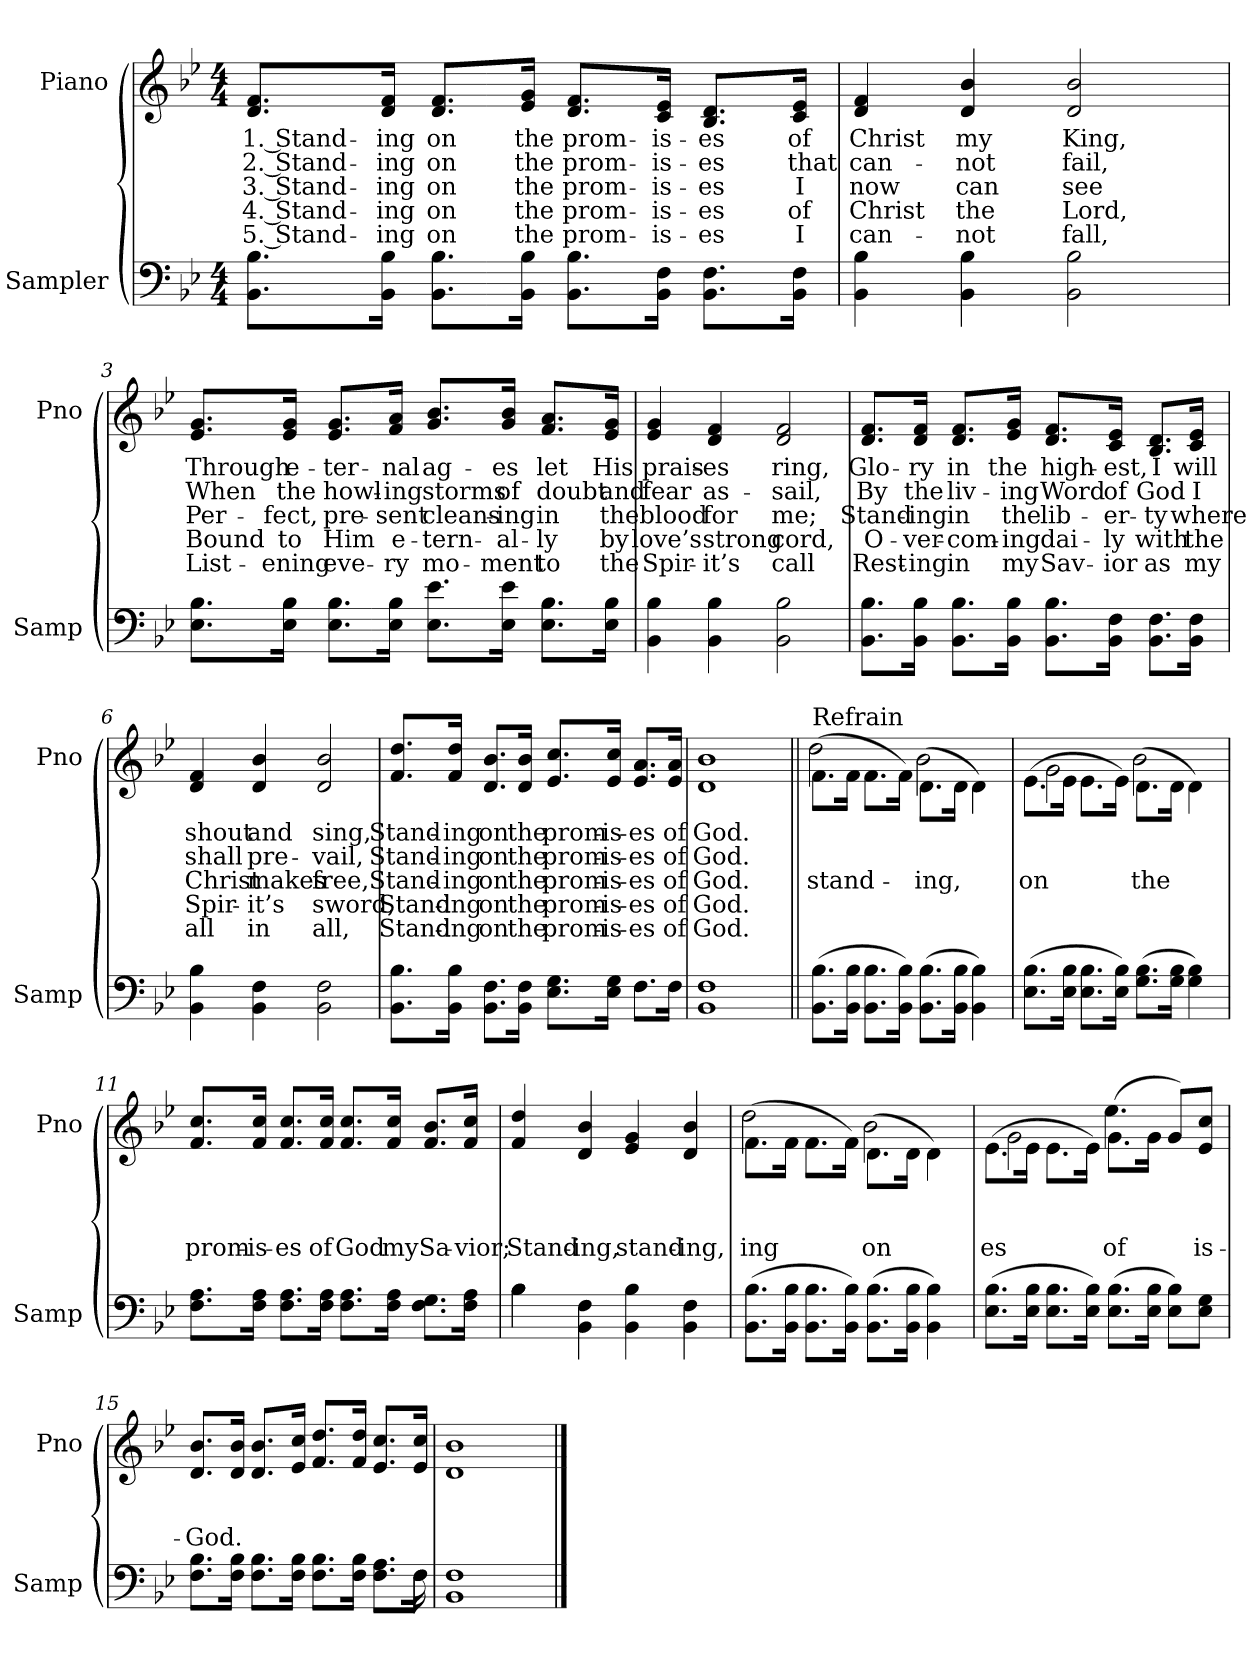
**kern	**kern	**text	**text	**text	**text	**text
*part2	*part1	*part1	*part1	*part1	*part1	*part1
*staff2	*staff1	*staff1	*staff1	*staff1	*staff1	*staff1
*I"Sampler	*I"Piano	*	*	*	*	*
*I'Samp	*I'Pno	*	*	*	*	*
*clefF4	*clefG2	*	*	*	*	*
*k[b-e-]	*k[b-e-]	*	*	*	*	*
*B-:	*B-:	*	*	*	*	*
*M4/4	*M4/4	*	*	*	*	*
=1	=1	=1	=1	=1	=1	=1
8.BB-\ 8.B-\L	8.d/ 8.f/L	1. Stand-	2. Stand-	3. Stand-	4. Stand-	5. Stand-
16BB-\ 16B-\Jk	16d/ 16f/Jk	-ing	-ing	-ing	-ing	-ing
8.BB-\ 8.B-\L	8.d/ 8.f/L	on	on	on	on	on
16BB-\ 16B-\Jk	16e-/ 16g/Jk	the	the	the	the	the
8.BB-\ 8.B-\L	8.d/ 8.f/L	prom-	prom-	prom-	prom-	prom-
16BB-\ 16F\Jk	16c/ 16e-/Jk	-is-	-is-	-is-	-is-	-is-
8.BB-\ 8.F\L	8.B-/ 8.d/L	-es	-es	-es	-es	-es
16BB-\ 16F\Jk	16c/ 16e-/Jk	of	that	I	of	I
=2	=2	=2	=2	=2	=2	=2
4BB- 4B-	4d 4f	Christ	can-	now	Christ	can-
4BB- 4B-	4d 4b-	my	-not	can	the	-not
2BB- 2B-	2d 2b-	King,	fail,	see	Lord,	fall,
=3	=3	=3	=3	=3	=3	=3
8.E-\ 8.B-\L	8.e-/ 8.g/L	Through	When	Per-	Bound	List-
16E-\ 16B-\Jk	16e-/ 16g/Jk	e-	the	-fect,	to	-ening
8.E-\ 8.B-\L	8.e-/ 8.g/L	-ter-	howl-	pre-	Him	eve-
16E-\ 16B-\Jk	16f/ 16a/Jk	-nal	-ing	-sent	e-	-ry
8.E-\ 8.e-\L	8.g/ 8.b-/L	ag-	storms	cleans-	-tern-	mo-
16E-\ 16e-\Jk	16g/ 16b-/Jk	-es	of	-ing	-al-	-ment
8.E-\ 8.B-\L	8.f/ 8.a/L	let	doubt	in	-ly	to
16E-\ 16B-\Jk	16e-/ 16g/Jk	His	and	the	by	the
=4	=4	=4	=4	=4	=4	=4
4BB- 4B-	4e- 4g	prais-	fear	blood	love’s	Spir-
4BB- 4B-	4d 4f	-es	as-	for	strong	-it’s
2BB- 2B-	2d 2f	ring,	-sail,	me;	cord,	call
=5	=5	=5	=5	=5	=5	=5
8.BB-\ 8.B-\L	8.d/ 8.f/L	Glo-	By	Stand-	O-	Rest-
16BB-\ 16B-\Jk	16d/ 16f/Jk	-ry	the	-ing	-ver-	-ing
8.BB-\ 8.B-\L	8.d/ 8.f/L	in	liv-	in	-com-	in
16BB-\ 16B-\Jk	16e-/ 16g/Jk	the	-ing	the	-ing	my
8.BB-\ 8.B-\L	8.d/ 8.f/L	high-	Word	lib-	dai-	Sav-
16BB-\ 16F\Jk	16c/ 16e-/Jk	-est,	of	-er-	-ly	-ior
8.BB-\ 8.F\L	8.B-/ 8.d/L	I	God	-ty	with	as
16BB-\ 16F\Jk	16c/ 16e-/Jk	will	I	where	the	my
=6	=6	=6	=6	=6	=6	=6
4BB-\ 4B-\	4d 4f	shout	shall	Christ	Spir-	all
4BB-\ 4F\	4d 4b-	and	pre-	makes	-it’s	in
2BB-\ 2F\	2d 2b-	sing,	-vail,	free,	sword,	all,
=7	=7	=7	=7	=7	=7	=7
8.BB-\ 8.B-\L	8.f/ 8.dd/L	Stand-	Stand-	Stand-	Stand-	Stand-
16BB-\ 16B-\Jk	16f/ 16dd/Jk	-ing	-ing	-ing	-ing	-ing
8.BB-\ 8.F\L	8.d/ 8.b-/L	on	on	on	on	on
16BB-\ 16F\Jk	16d/ 16b-/Jk	the	the	the	the	the
8.E-\ 8.G\L	8.e-/ 8.cc/L	prom-	prom-	prom-	prom-	prom-
16E-\ 16G\Jk	16e-/ 16cc/Jk	-is-	-is-	-is-	-is-	-is-
8.F\L	8.e-/ 8.a/L	-es	-es	-es	-es	-es
16F\Jk	16e-/ 16a/Jk	of	of	of	of	of
=8	=8	=8	=8	=8	=8	=8
1BB-\ 1F\	1d 1b-	God.	God.	God.	God.	God.
=9||	=9||	=9||	=9||	=9||	=9||	=9||
*	*^	*	*	*	*	*
!	!LO:TX:t=Refrain	!	!	!	!	!	!
(8.BB-\ 8.B-\L	(8.f\L	2dd	.	.	stand-	.	.
16BB-\ 16B-\Jk	16f\Jk	.	.	.	.	.	.
8.BB-\ 8.B-\L	8.f\L	.	.	.	.	.	.
16BB-\ 16B-\Jk)	16f\Jk)	.	.	.	.	.	.
(8.BB-\ 8.B-\L	(8.d\L	2b-	.	.	-ing,	.	.
16BB-\ 16B-\Jk	16d\Jk	.	.	.	.	.	.
4BB-\ 4B-\)	4d\)	.	.	.	.	.	.
=10	=10	=10	=10	=10	=10	=10	=10
(8.E-\ 8.B-\L	(8.e-\L	2g	.	.	on	.	.
16E-\ 16B-\Jk	16e-\Jk	.	.	.	.	.	.
8.E-\ 8.B-\L	8.e-\L	.	.	.	.	.	.
16E-\ 16B-\Jk)	16e-\Jk)	.	.	.	.	.	.
(8.G\ 8.B-\L	(8.d\L	2b-	.	.	the	.	.
16G\ 16B-\Jk	16d\Jk	.	.	.	.	.	.
4G\ 4B-\)	4d\)	.	.	.	.	.	.
*	*v	*v	*	*	*	*	*
=11	=11	=11	=11	=11	=11	=11
8.F\ 8.A\L	8.f/ 8.cc/L	.	.	prom-	.	.
16F\ 16A\Jk	16f/ 16cc/Jk	.	.	-is-	.	.
8.F\ 8.A\L	8.f/ 8.cc/L	.	.	-es	.	.
16F\ 16A\Jk	16f/ 16cc/Jk	.	.	of	.	.
8.F\ 8.A\L	8.f/ 8.cc/L	.	.	God	.	.
16F\ 16A\Jk	16f/ 16cc/Jk	.	.	my	.	.
8.F\ 8.G\L	8.f/ 8.b-/L	.	.	Sa-	.	.
16F\ 16A\Jk	16f/ 16cc/Jk	.	.	-vior;	.	.
=12	=12	=12	=12	=12	=12	=12
*^	*	*	*	*	*	*
4B-\	4B-	4f/ 4dd/	.	.	Stand-	.	.
4BB-\ 4F\	2.ryy	4d/ 4b-/	.	.	-ing,	.	.
4BB-\ 4B-\	.	4e-/ 4g/	.	.	stand-	.	.
4BB-\ 4F\	.	4d/ 4b-/	.	.	-ing,	.	.
*v	*v	*	*	*	*	*	*
=13	=13	=13	=13	=13	=13	=13
*	*^	*	*	*	*	*
(8.BB-\ 8.B-\L	(8.f\L	2dd	.	.	-ing	.	.
16BB-\ 16B-\Jk	16f\Jk	.	.	.	.	.	.
8.BB-\ 8.B-\L	8.f\L	.	.	.	.	.	.
16BB-\ 16B-\Jk)	16f\Jk)	.	.	.	.	.	.
(8.BB-\ 8.B-\L	(8.d\L	2b-	.	.	on	.	.
16BB-\ 16B-\Jk	16d\Jk	.	.	.	.	.	.
4BB-\ 4B-\)	4d\)	.	.	.	.	.	.
=14	=14	=14	=14	=14	=14	=14	=14
(8.E-\ 8.B-\L	(8.e-\L	2g	.	.	-es	.	.
16E-\ 16B-\Jk	16e-\Jk	.	.	.	.	.	.
8.E-\ 8.B-\L	8.e-\L	.	.	.	.	.	.
16E-\ 16B-\Jk)	16e-\Jk)	.	.	.	.	.	.
(8.E-\ 8.B-\L	(8.g\L	4.ee-	.	.	of	.	.
16E-\ 16B-\Jk	16g\Jk	.	.	.	.	.	.
8E-\ 8B-\L)	8g/L)	.	.	.	.	.	.
8E-\ 8G\J	8e-/ 8cc/J	8ryy	.	.	-is-	.	.
*	*v	*v	*	*	*	*	*
=15	=15	=15	=15	=15	=15	=15
*^	*	*	*	*	*	*
8.F\ 8.B-\L	2...ryy	8.d/ 8.b-/L	.	.	God.	.	.
16F\ 16B-\Jk	.	16d/ 16b-/Jk	.	.	.	.	.
8.F\ 8.B-\L	.	8.d/ 8.b-/L	.	.	.	.	.
16F\ 16B-\Jk	.	16e-/ 16cc/Jk	.	.	.	.	.
8.F\ 8.B-\L	.	8.f/ 8.dd/L	.	.	.	.	.
16F\ 16B-\Jk	.	16f/ 16dd/Jk	.	.	.	.	.
8.F\ 8.A\L	.	8.e-/ 8.cc/L	.	.	.	.	.
16F\Jk	16F	16e-/ 16cc/Jk	.	.	.	.	.
*v	*v	*	*	*	*	*	*
=16	=16	=16	=16	=16	=16	=16
1BB-\ 1F\	1d/ 1b-/	.	.	.	.	.
==	==	==	==	==	==	==
*-	*-	*-	*-	*-	*-	*-
